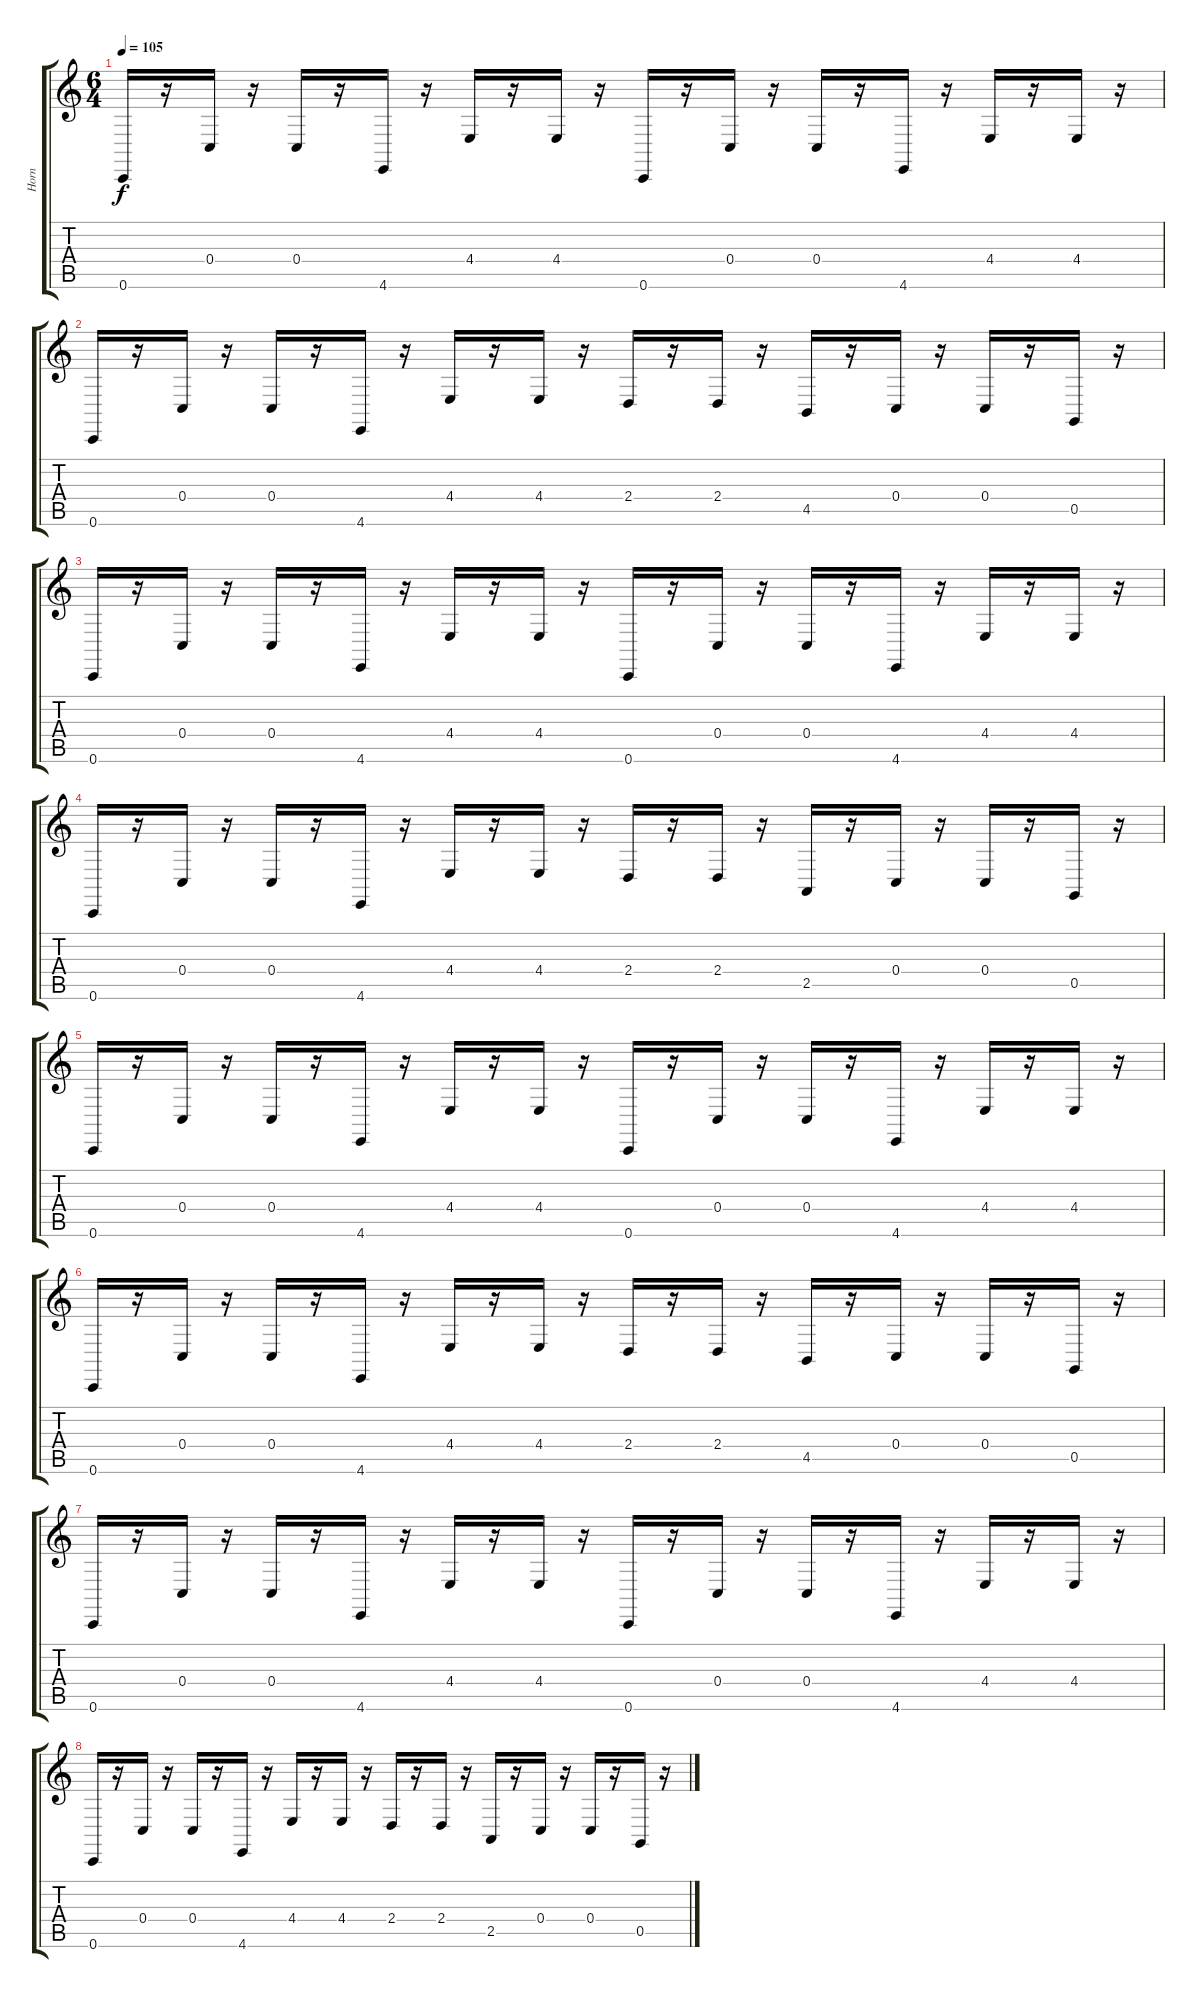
\track ("Horn" "Horn") {instrument tuba}
\staff {score tabs}
\tuning (D4 A3 F3 C3 G2 C2) {hide}
\ts (6 4)
\tempo 105
\clef g2
\ks c
0.6.16{dy f instrument tuba} r.16 0.4.16 r.16 0.4.16 r.16 4.6.16 r.16 4.4.16 r.16 4.4.16 r.16 0.6.16 r.16 0.4.16 r.16 0.4.16 r.16 4.6.16 r.16 4.4.16 r.16 4.4.16 r.16 |
0.6.16 r.16 0.4.16 r.16 0.4.16 r.16 4.6.16 r.16 4.4.16 r.16 4.4.16 r.16 2.4.16 r.16 2.4.16 r.16 4.5.16 r.16 0.4.16 r.16 0.4.16 r.16 0.5.16 r.16 |
0.6.16 r.16 0.4.16 r.16 0.4.16 r.16 4.6.16 r.16 4.4.16 r.16 4.4.16 r.16 0.6.16 r.16 0.4.16 r.16 0.4.16 r.16 4.6.16 r.16 4.4.16 r.16 4.4.16 r.16 |
0.6.16 r.16 0.4.16 r.16 0.4.16 r.16 4.6.16 r.16 4.4.16 r.16 4.4.16 r.16 2.4.16 r.16 2.4.16 r.16 2.5.16 r.16 0.4.16 r.16 0.4.16 r.16 0.5.16 r.16 |
0.6.16 r.16 0.4.16 r.16 0.4.16 r.16 4.6.16 r.16 4.4.16 r.16 4.4.16 r.16 0.6.16 r.16 0.4.16 r.16 0.4.16 r.16 4.6.16 r.16 4.4.16 r.16 4.4.16 r.16 |
0.6.16 r.16 0.4.16 r.16 0.4.16 r.16 4.6.16 r.16 4.4.16 r.16 4.4.16 r.16 2.4.16 r.16 2.4.16 r.16 4.5.16 r.16 0.4.16 r.16 0.4.16 r.16 0.5.16 r.16 |
0.6.16 r.16 0.4.16 r.16 0.4.16 r.16 4.6.16 r.16 4.4.16 r.16 4.4.16 r.16 0.6.16 r.16 0.4.16 r.16 0.4.16 r.16 4.6.16 r.16 4.4.16 r.16 4.4.16 r.16 |
0.6.16 r.16 0.4.16 r.16 0.4.16 r.16 4.6.16 r.16 4.4.16 r.16 4.4.16 r.16 2.4.16 r.16 2.4.16 r.16 2.5.16 r.16 0.4.16 r.16 0.4.16 r.16 0.5.16 r.16
